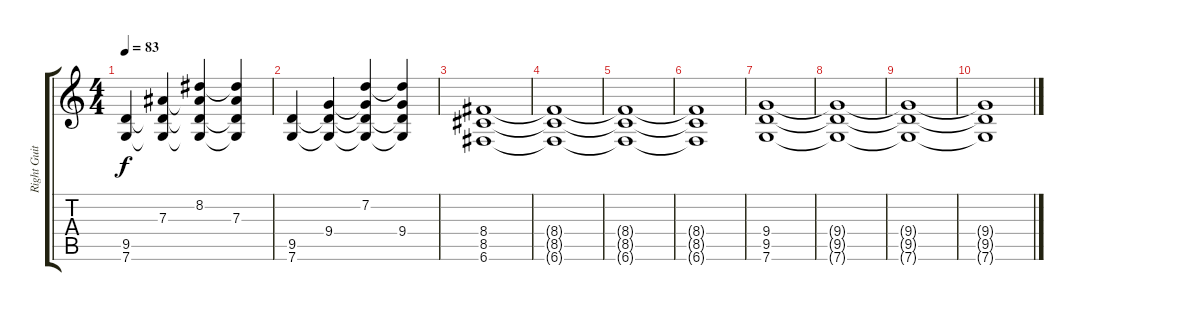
\track ("Right Guitar" "Right Guit") {instrument distortionguitar}
\staff {score tabs}
\tuning (C4 G3 Eb3 Bb2 F2 C2) {hide}
\ts (4 4)
\tempo 83
\clef g2
\ks c
(9.5 7.6).4{dy f} (7.3 9.5{t} 7.6{t}).4 (8.2 7.3{t} 9.5{t} 7.6{t}).4 (8.2{t} 7.3 9.5{t} 7.6{t}).4 |
(9.5 7.6).4 (9.4 9.5{t} 7.6{t}).4 (7.2 9.4{t} 9.5{t} 7.6{t}).4 (7.2{t} 9.4 9.5{t} 7.6{t}).4 |
(8.4 8.5 6.6).1 |
(8.4{t} 8.5{t} 6.6{t}).1 |
(8.4{t} 8.5{t} 6.6{t}).1 |
(8.4{t} 8.5{t} 6.6{t}).1 |
(9.4 9.5 7.6).1 |
(9.4{t} 9.5{t} 7.6{t}).1 |
(9.4{t} 9.5{t} 7.6{t}).1 |
(9.4{t} 9.5{t} 7.6{t}).1
